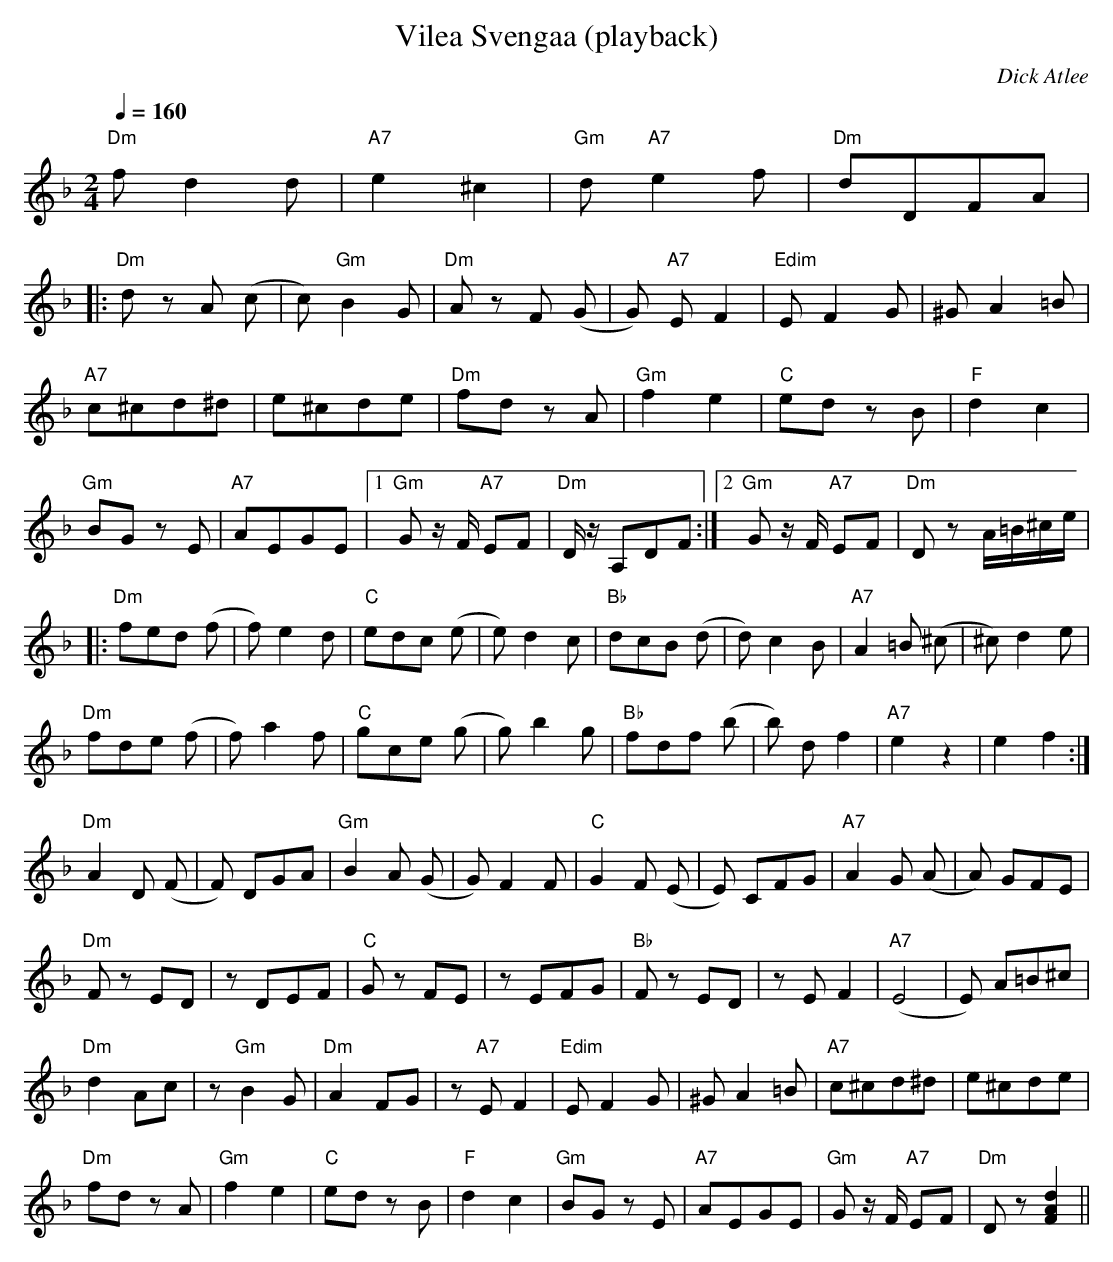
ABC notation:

X:1
T:Vilea Svengaa (playback)
M:2/4
L:1/8
Q:1/4=160
C:Dick Atlee
K:Dm
"Dm" f d2 d |"A7" e2 ^c2 | "Gm" d "A7" e2 f | "Dm" dDFA | !
|: "Dm" d z A (c | c) "Gm" B2 G | "Dm" A z F (G | G) "A7" E F2 |
"Edim" E F2 G | ^G A2 =B |!
"A7" c^cd^d | e^cde | "Dm" fd z A |"Gm" f2 e2 | "C" ed z B |"F" d2 c2 | !
"Gm" BG z E | "A7" AEGE |[1 "Gm" G z/2 F/2 "A7" EF | "Dm" D/2 z/2A,DF :|
[2 "Gm" G z/2 F/2 "A7" EF | "Dm" D z A/2=B/2^c/2e/2 | !
|: "Dm" fed (f | f) e2 d | "C" edc (e | e) d2 c |
"Bb" dcB (d | d) c2 B | "A7" A2 =B (^c | ^c) d2 e | !
"Dm" fde (f | f) a2 f | "C" gce (g | g) b2 g |
"Bb" fdf (b | b) d f2 | "A7" e2  z2 | e2 f2 :| !
"Dm" A2 D (F | F) DGA | "Gm" B2 A (G | G) F2 F |
"C" G2 F (E | E) CFG | "A7" A2 G (A | A) GFE | !
"Dm" F z ED | z  DEF | "C" G z FE | z EFG |
"Bb" F z ED | z E F2 | "A7" (E4 | E) A=B^c | !
"Dm" d2 Ac | z "Gm" B2 G | "Dm" A2 FG | z "A7" E F2 |
"Edim" E F2 G | ^G A2 =B | "A7" c^cd^d | e^cde | !
"Dm" fd z A | "Gm" f2 e2 | "C" ed z B | "F" d2 c2 |
"Gm" BG z E | "A7" AEGE |"Gm" G z/2 F/2 "A7" EF | "Dm" D z [F2A2d2] ||
